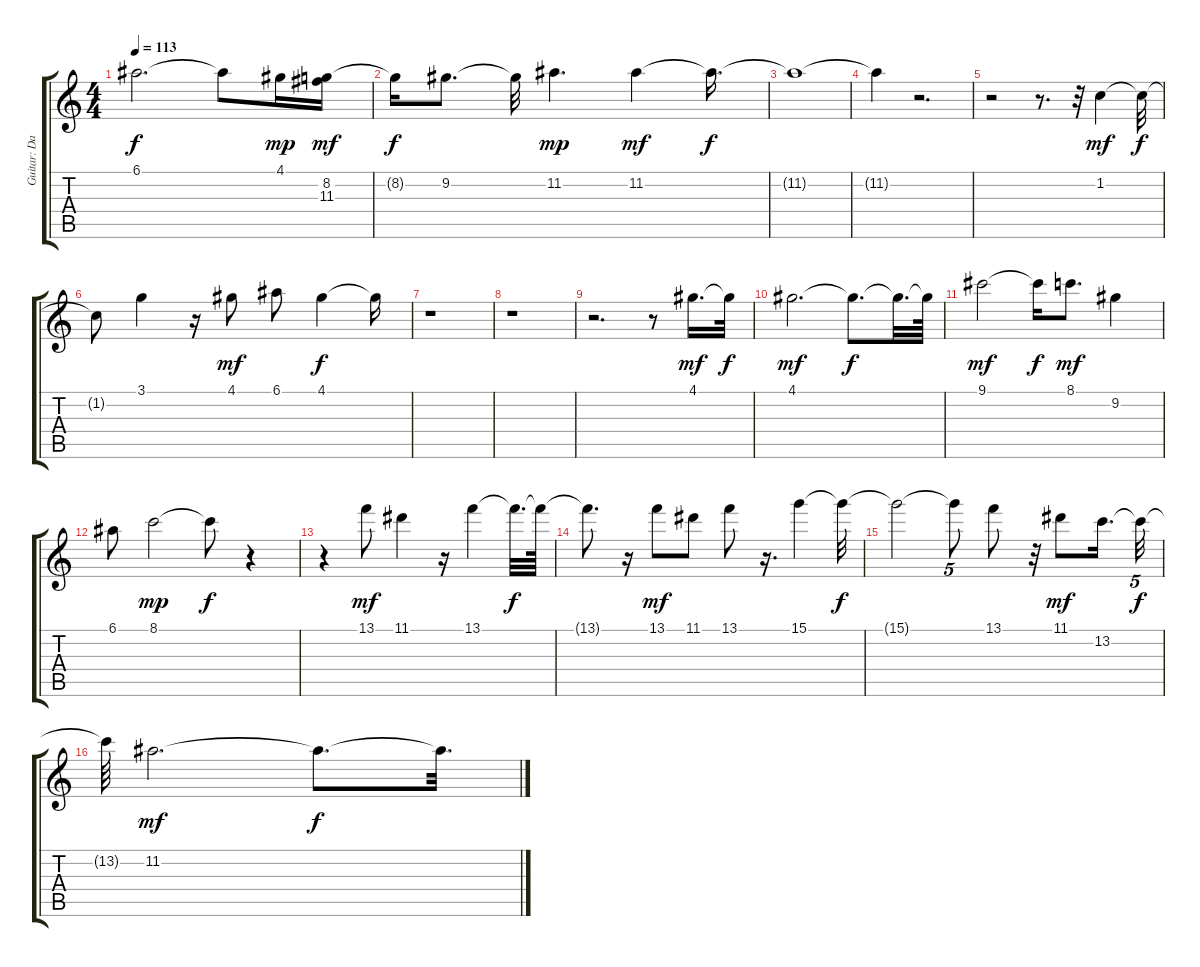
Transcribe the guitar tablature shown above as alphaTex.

\track ("Guitar: Davey Johnstone" "Guitar: Da") {instrument distortionguitar}
\staff {score tabs}
\tuning (E4 B3 G3 D3 A2 E2) {hide}
\ts (4 4)
\tempo 113
\clef g2
\ks c
6.1{t}.2{d dy f} 6.1{t}.8 4.1.16{dy mp volume 16} (8.2 11.3).16{dy mf} |
8.2{t}.16{dy f} 9.2.8{d} 9.2{t}.32 11.2.4{d dy mp} 11.2.4{dy mf volume 4} 11.2{t}.16{d dy f} |
11.2{t}.1 |
11.2{t}.4 r.2{d} |
r.2 r.8{d} r.32 1.2.4{dy mf volume 16} 1.2{t}.32{dy f} |
1.2{t}.8 3.1.4 r.16 4.1.8{dy mf volume 12} 6.1.8 4.1.4{dy f volume 12} 4.1{t}.16 |
r.1 |
r.1 |
r.2{d} r.8 4.1.16{d dy mf volume 4} 4.1{t}.32{dy f} |
4.1.2{d dy mf volume 4} 4.1{t}.8{d dy f} 4.1{t}.32{d} 4.1{t}.64 |
9.1.2{dy mf volume 10} 9.1{t}.16{dy f} 8.1.8{d dy mf volume 3} 9.2.4{volume 7} |
6.1.8{volume 16} 8.1.2{dy mp volume 16} 8.1{t}.8{dy f} r.4 |
r.4 13.1.8{dy mf volume 7} 11.1.4{volume 16} r.16 13.1.4{volume 4} 13.1{t}.32{d dy f} 13.1{t}.64 |
13.1{t}.8{d} r.16 13.1.8{dy mf volume 4} 11.1.8{volume 0} 13.1.8{volume 0} r.16{d} 15.1.4{volume 2} 15.1{t}.32{dy f} |
15.1{t}.2 15.1{t}.8{tu (5 4)} 13.1.8{volume 12} r.32 11.1.8{dy mf volume 0} 13.2.16{d volume 16} 13.2{t}.32{tu (5 4) dy f} |
13.2{t}.64 11.2.2{d dy mf volume 16} 11.2{t}.8{d dy f} 11.2{t}.32{d}
